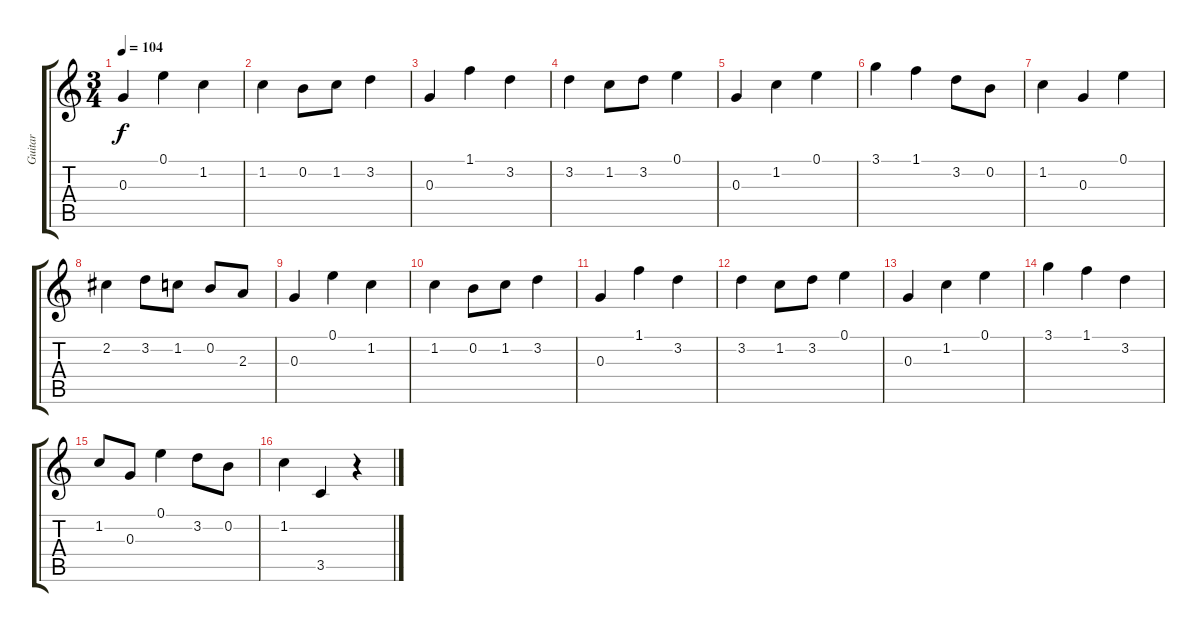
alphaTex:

\track ("Guitar" "Guitar") {instrument acousticguitarnylon}
\staff {score tabs}
\tuning (E4 B3 G3 D3 A2 E2) {hide}
\ts (3 4)
\tempo 104
\clef g2
\ks c
0.3.4{dy f instrument acousticguitarnylon} 0.1.4 1.2.4 |
1.2.4 0.2.8 1.2.8 3.2.4 |
0.3.4 1.1.4 3.2.4 |
3.2.4 1.2.8 3.2.8 0.1.4 |
0.3.4 1.2.4 0.1.4 |
3.1.4 1.1.4 3.2.8 0.2.8 |
1.2.4 0.3.4 0.1.4 |
2.2.4 3.2.8 1.2.8 0.2.8 2.3.8 |
0.3.4 0.1.4 1.2.4 |
1.2.4 0.2.8 1.2.8 3.2.4 |
0.3.4 1.1.4 3.2.4 |
3.2.4 1.2.8 3.2.8 0.1.4 |
0.3.4 1.2.4 0.1.4 |
3.1.4 1.1.4 3.2.4 |
1.2.8 0.3.8 0.1.4 3.2.8 0.2.8 |
1.2.4 3.5.4 r.4
